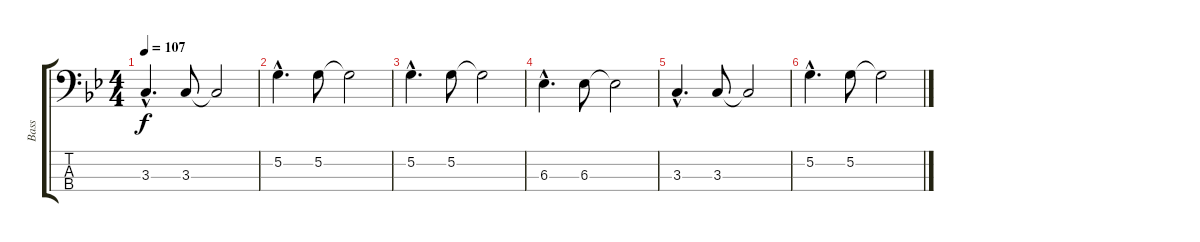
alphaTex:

\track ("Bass" "Bass") {instrument electricbasspick}
\staff {score tabs}
\tuning (G2 D2 A1 E1) {hide}
\ts (4 4)
\tempo 107
\clef f4
\ks gminor
3.3{hac}.4{d dy f} 3.3.8 3.3{t}.2 |
5.2{hac}.4{d} 5.2.8 5.2{t}.2 |
5.2{hac}.4{d} 5.2.8 5.2{t}.2 |
6.3{hac}.4{d} 6.3.8 6.3{t}.2 |
3.3{hac}.4{d} 3.3.8 3.3{t}.2 |
5.2{hac}.4{d} 5.2.8 5.2{t}.2
